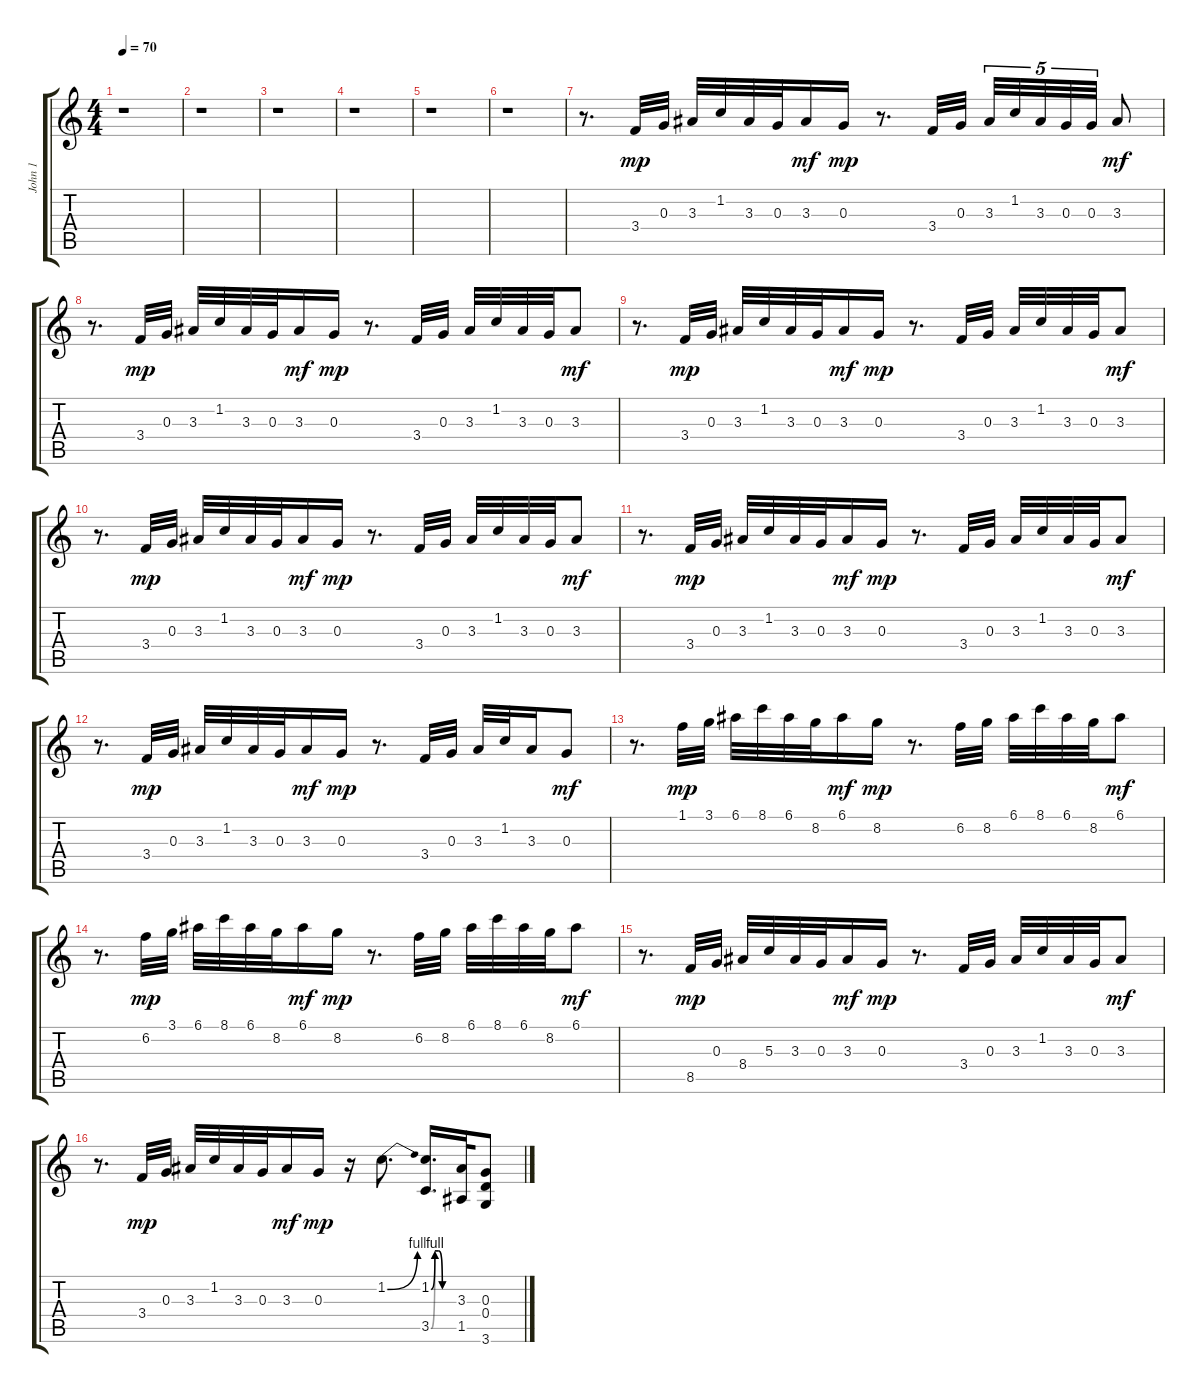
\track ("John 1" "John 1") {instrument overdrivenguitar}
\staff {score tabs}
\tuning (E4 B3 G3 D3 A2 E2) {hide}
\ts (4 4)
\tempo 70
\clef g2
\ks c
r.1{dy mf} |
r.1 |
r.1 |
r.1 |
r.1 |
r.1 |
r.8{d} 3.4.32{dy mp} 0.3.32 3.3.32 1.2.32 3.3.32 0.3.32 3.3.16{dy mf} 0.3.16{dy mp} r.8{d} 3.4.32 0.3.32 3.3.32{tu (5 4)} 1.2.32{tu (5 4)} 3.3.32{tu (5 4)} 0.3.32{tu (5 4)} 0.3.32{tu (5 4)} 3.3.8{dy mf} |
r.8{d} 3.4.32{dy mp} 0.3.32 3.3.32 1.2.32 3.3.32 0.3.32 3.3.16{dy mf} 0.3.16{dy mp} r.8{d} 3.4.32 0.3.32 3.3.32 1.2.32 3.3.32 0.3.32 3.3.8{dy mf} |
r.8{d} 3.4.32{dy mp} 0.3.32 3.3.32 1.2.32 3.3.32 0.3.32 3.3.16{dy mf} 0.3.16{dy mp} r.8{d} 3.4.32 0.3.32 3.3.32 1.2.32 3.3.32 0.3.32 3.3.8{dy mf} |
r.8{d} 3.4.32{dy mp} 0.3.32 3.3.32 1.2.32 3.3.32 0.3.32 3.3.16{dy mf} 0.3.16{dy mp} r.8{d} 3.4.32 0.3.32 3.3.32 1.2.32 3.3.32 0.3.32 3.3.8{dy mf} |
r.8{d} 3.4.32{dy mp} 0.3.32 3.3.32 1.2.32 3.3.32 0.3.32 3.3.16{dy mf} 0.3.16{dy mp} r.8{d} 3.4.32 0.3.32 3.3.32 1.2.32 3.3.32 0.3.32 3.3.8{dy mf} |
r.8{d} 3.4.32{dy mp} 0.3.32 3.3.32 1.2.32 3.3.32 0.3.32 3.3.16{dy mf} 0.3.16{dy mp} r.8{d} 3.4.32 0.3.32 3.3.32 1.2.32 3.3.16 0.3.8{dy mf} |
r.8{d} 1.1.32{dy mp} 3.1.32 6.1.32 8.1.32 6.1.32 8.2.32 6.1.16{dy mf} 8.2.16{dy mp} r.8{d} 6.2.32 8.2.32 6.1.32 8.1.32 6.1.32 8.2.32 6.1.8{dy mf} |
r.8{d} 6.2.32{dy mp} 3.1.32 6.1.32 8.1.32 6.1.32 8.2.32 6.1.16{dy mf} 8.2.16{dy mp} r.8{d} 6.2.32 8.2.32 6.1.32 8.1.32 6.1.32 8.2.32 6.1.8{dy mf} |
r.8{d} 8.5.32{dy mp} 0.3.32 8.4.32 5.3.32 3.3.32 0.3.32 3.3.16{dy mf} 0.3.16{dy mp} r.8{d} 3.4.32 0.3.32 3.3.32 1.2.32 3.3.32 0.3.32 3.3.8{dy mf} |
r.8{d} 3.4.32{dy mp} 0.3.32 3.3.32 1.2.32 3.3.32 0.3.32 3.3.16{dy mf} 0.3.16{dy mp} r.16 1.2{be (bend 0 0 60 4)}.8{d} (1.2{be (custom 0 0 10 4 20 4 30 0 60 0)} 3.5{be (custom 0 0 10 4 20 4 30 0 60 0)}).16{d} (3.3 1.5).32 (0.3 0.4 3.6).8
